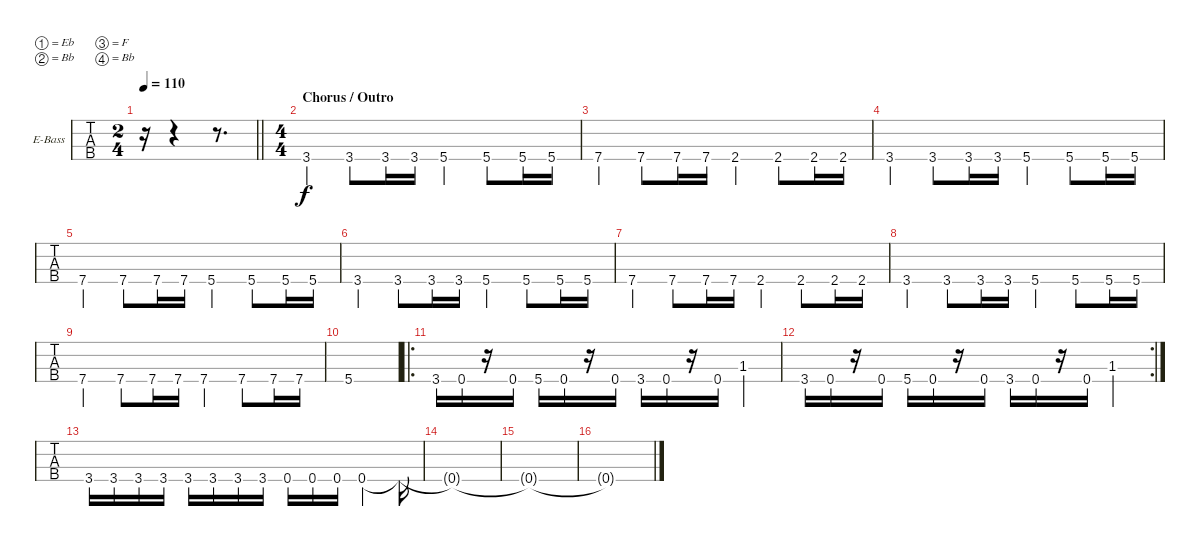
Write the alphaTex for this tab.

\bracketExtendMode groupsimilarinstruments
\firstSystemTrackNameOrientation horizontal
\otherSystemsTrackNameOrientation horizontal
\track ("Bass" "E-Bass") {instrument electricbassfinger}
\staff {tabs}
\tuning (Eb2 Bb1 F1 Bb0)
\ts (2 4)
\beaming (8 2 2)
\tempo 110
\clef f4
\barLineRight lightlight
\ks c
r.16{dy f} r.4 r.8{d} |
\ts (4 4)
\beaming (8 2 2 2 2)
\section ("" "Chorus / Outro")
3.4.4 3.4.8 3.4.16 3.4.16 5.4.4 5.4.8 5.4.16 5.4.16 |
7.4.4 7.4.8 7.4.16 7.4.16 2.4.4 2.4.8 2.4.16 2.4.16 |
3.4.4 3.4.8 3.4.16 3.4.16 5.4.4 5.4.8 5.4.16 5.4.16 |
7.4.4 7.4.8 7.4.16 7.4.16 5.4.4 5.4.8 5.4.16 5.4.16 |
3.4.4 3.4.8 3.4.16 3.4.16 5.4.4 5.4.8 5.4.16 5.4.16 |
7.4.4 7.4.8 7.4.16 7.4.16 2.4.4 2.4.8 2.4.16 2.4.16 |
3.4.4 3.4.8 3.4.16 3.4.16 5.4.4 5.4.8 5.4.16 5.4.16 |
7.4.4 7.4.8 7.4.16 7.4.16 7.4.4 7.4.8 7.4.16 7.4.16 |
5.4.1 |
\ro
3.4.16 0.4.16 r.16 0.4.16 5.4.16 0.4.16 r.16 0.4.16 3.4.16 0.4.16 r.16 0.4.16 1.3.4 |
\rc 2
3.4.16 0.4.16 r.16 0.4.16 5.4.16 0.4.16 r.16 0.4.16 3.4.16 0.4.16 r.16 0.4.16 1.3.4 |
3.4.16 3.4.16 3.4.16 3.4.16 3.4.16 3.4.16 3.4.16 3.4.16 0.4.16 0.4.16 0.4.16 0.4.4 0.4{t}.16 |
0.4{t}.1 |
0.4{t}.1 |
0.4{t}.1
